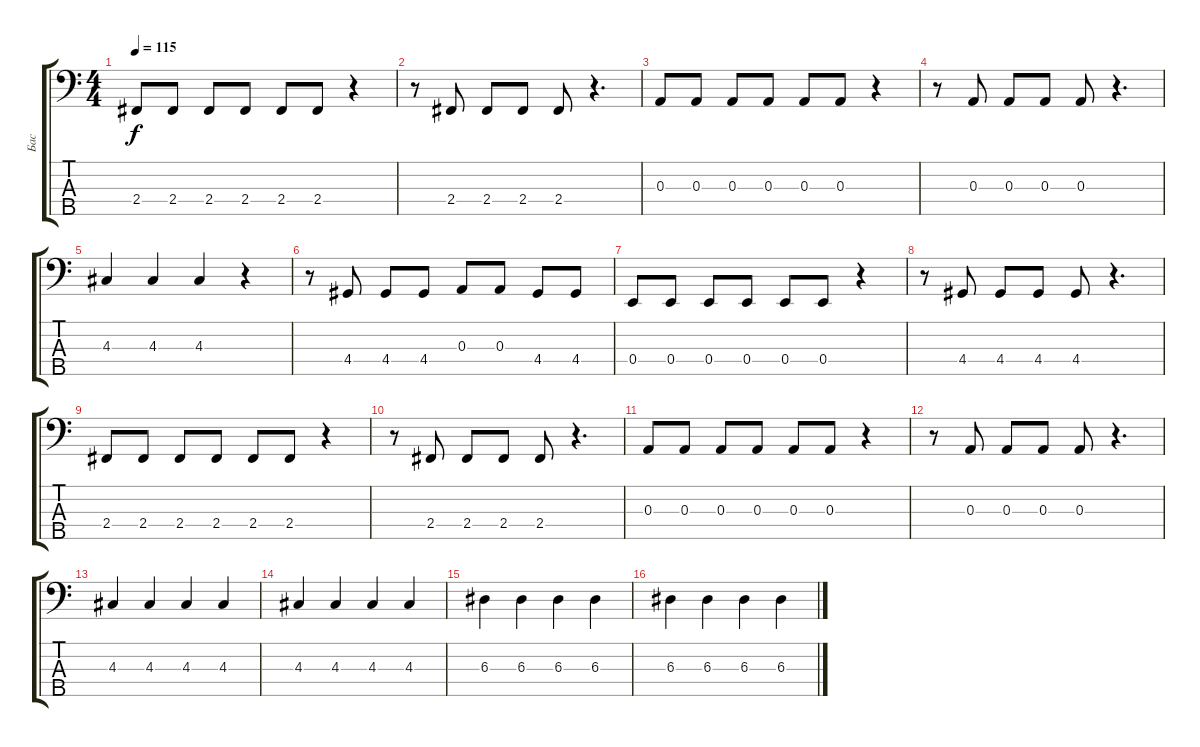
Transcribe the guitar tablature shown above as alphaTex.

\track ("Бас" "Бас") {instrument electricbassfinger}
\staff {score tabs}
\tuning (G2 D2 A1 E1 B0) {hide}
\ts (4 4)
\tempo 115
\clef f4
\ks c
2.4.8{dy f volume 13} 2.4.8 2.4.8 2.4.8 2.4.8 2.4.8 r.4 |
r.8 2.4.8 2.4.8 2.4.8 2.4.8 r.4{d} |
0.3.8 0.3.8 0.3.8 0.3.8 0.3.8 0.3.8 r.4 |
r.8 0.3.8 0.3.8 0.3.8 0.3.8 r.4{d} |
4.3.4 4.3.4 4.3.4 r.4 |
r.8 4.4.8 4.4.8 4.4.8 0.3.8 0.3.8 4.4.8 4.4.8 |
0.4.8 0.4.8 0.4.8 0.4.8 0.4.8 0.4.8 r.4 |
r.8 4.4.8 4.4.8 4.4.8 4.4.8 r.4{d} |
2.4.8 2.4.8 2.4.8 2.4.8 2.4.8 2.4.8 r.4 |
r.8 2.4.8 2.4.8 2.4.8 2.4.8 r.4{d} |
0.3.8 0.3.8 0.3.8 0.3.8 0.3.8 0.3.8 r.4 |
r.8 0.3.8 0.3.8 0.3.8 0.3.8 r.4{d} |
4.3.4 4.3.4 4.3.4 4.3.4 |
4.3.4 4.3.4 4.3.4 4.3.4 |
6.3.4 6.3.4 6.3.4 6.3.4 |
6.3.4 6.3.4 6.3.4 6.3.4
